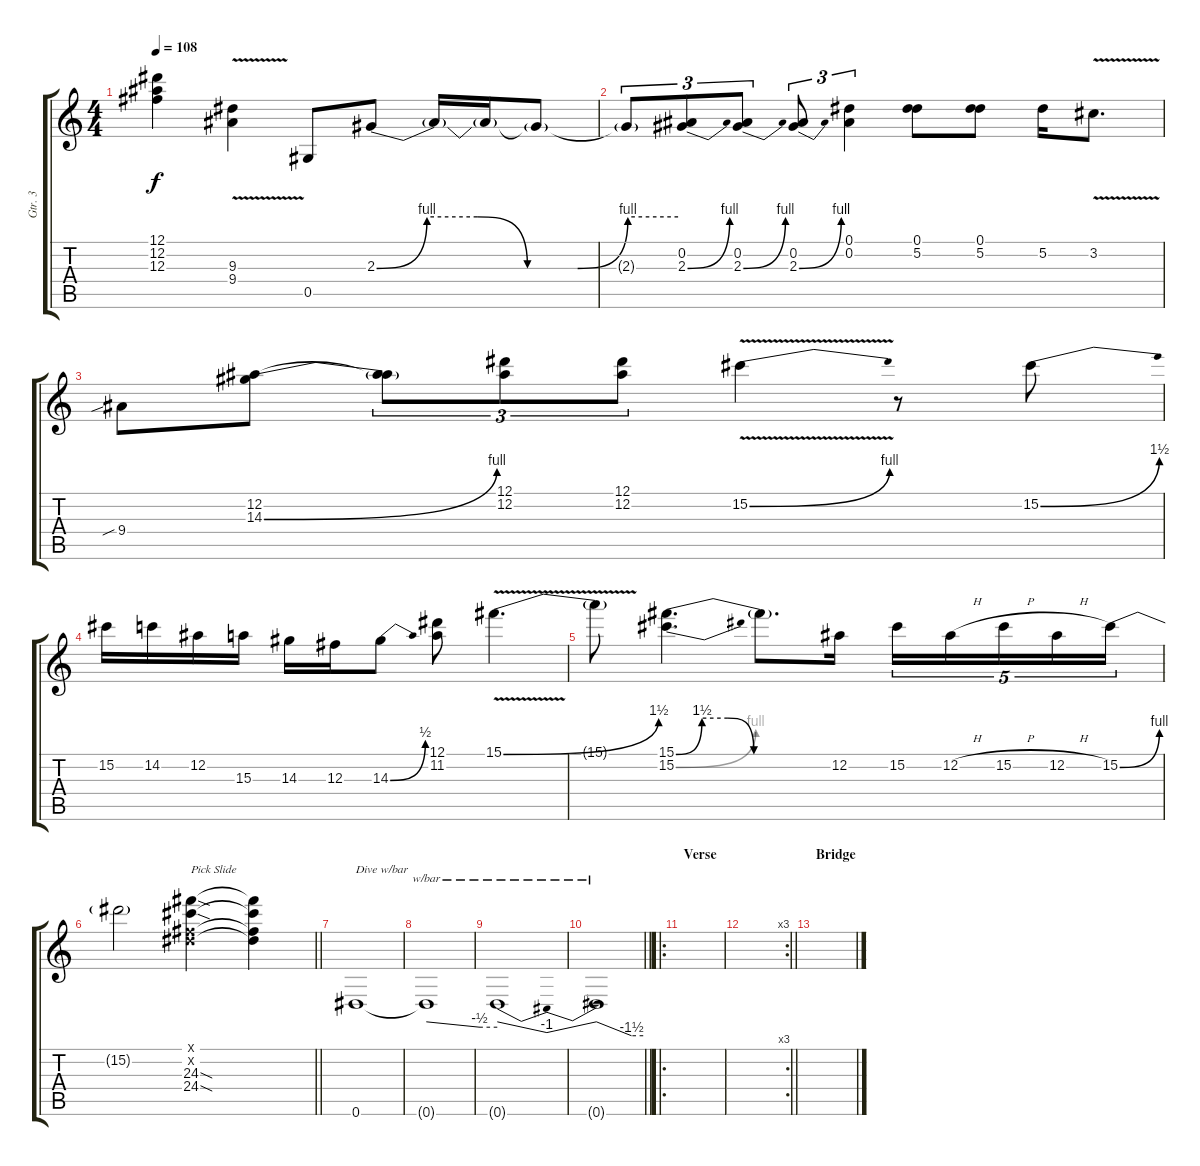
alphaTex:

\track ("Gtr. 3" "Gtr. 3") {instrument distortionguitar}
\staff {score tabs}
\tuning (Eb4 Bb3 Gb3 Db3 Ab2 Eb2) {hide}
\ts (4 4)
\tempo 108
\clef g2
\ks c
(12.1{t} 12.2{t} 12.3{t}).4{dy f} (9.3{v} 9.4{v}).4 0.5.8 2.3{be (custom 0 0 10 4 20 4 30 0 40 0 50 4 60 4)}.8 2.3{t}.16 2.3{t}.16 2.3{t}.8 |
2.3{t}.8{tu (3 2)} (0.2 2.3{be (bend 0 0 60 4)}).8{tu (3 2)} (0.2 2.3{be (bend 0 0 60 4)}).8{tu (3 2)} (0.2 2.3{be (bend 0 0 60 4)}).8{tu (3 2)} (0.1 0.2).4{tu (3 2)} (0.1 5.2).8 (0.1 5.2).8 5.2.16 3.2{v}.8{d} |
9.4{sib}.8 (12.2 14.3{be (bend 0 0 60 4)}).8 (12.2{t} 14.3{t}).8{tu (3 2)} (12.1 12.2).8{tu (3 2)} (12.1 12.2).8{tu (3 2)} 15.2{be (bend 0 0 60 4) v}.4 r.8 15.2{be (bend 0 0 60 6)}.8 |
15.2.16 14.2.16 12.2.16 15.3.16 14.3.16 12.3.16 14.3{be (bend 0 0 60 2)}.8 (12.1 11.2).8 15.1{be (bend 0 0 60 6) v}.4{d} |
15.1{t}.8 (15.1{be (custom 0 0 10 6 20 6 30 0 60 0)} 15.2{be (bend 0 0 60 4)}).4{d} 15.1{t}.8{d} 12.2.16 15.2.16{tu (5 4)} 12.2{h}.16{tu (5 4)} 15.2{h}.16{tu (5 4)} 12.2{h}.16{tu (5 4)} 15.2{be (bend 0 0 60 4)}.16{tu (5 4)} |
\barLineRight lightlight
15.2{t}.2 (3.1{x} 5.2{x} 24.3{sod} 24.4{sod}).4{txt "Pick Slide"} (3.1{t} 5.2{t} 24.3{t} 24.4{t}).4 |
0.6.1{txt "Dive w/bar"} |
0.6{t}.1{tbe (custom default 0 0 45 -2 60 -2)} |
0.6{t}.1{tbe (dip default 0 0 30 -4 60 0)} |
\barLineRight lightlight
0.6{t}.1{tbe (custom default 0 0 45 -6 60 -6)} |
\ro
\section ("" "Verse")
|
\rc 3
\barLineRight lightlight
|
\section ("" "Bridge")
